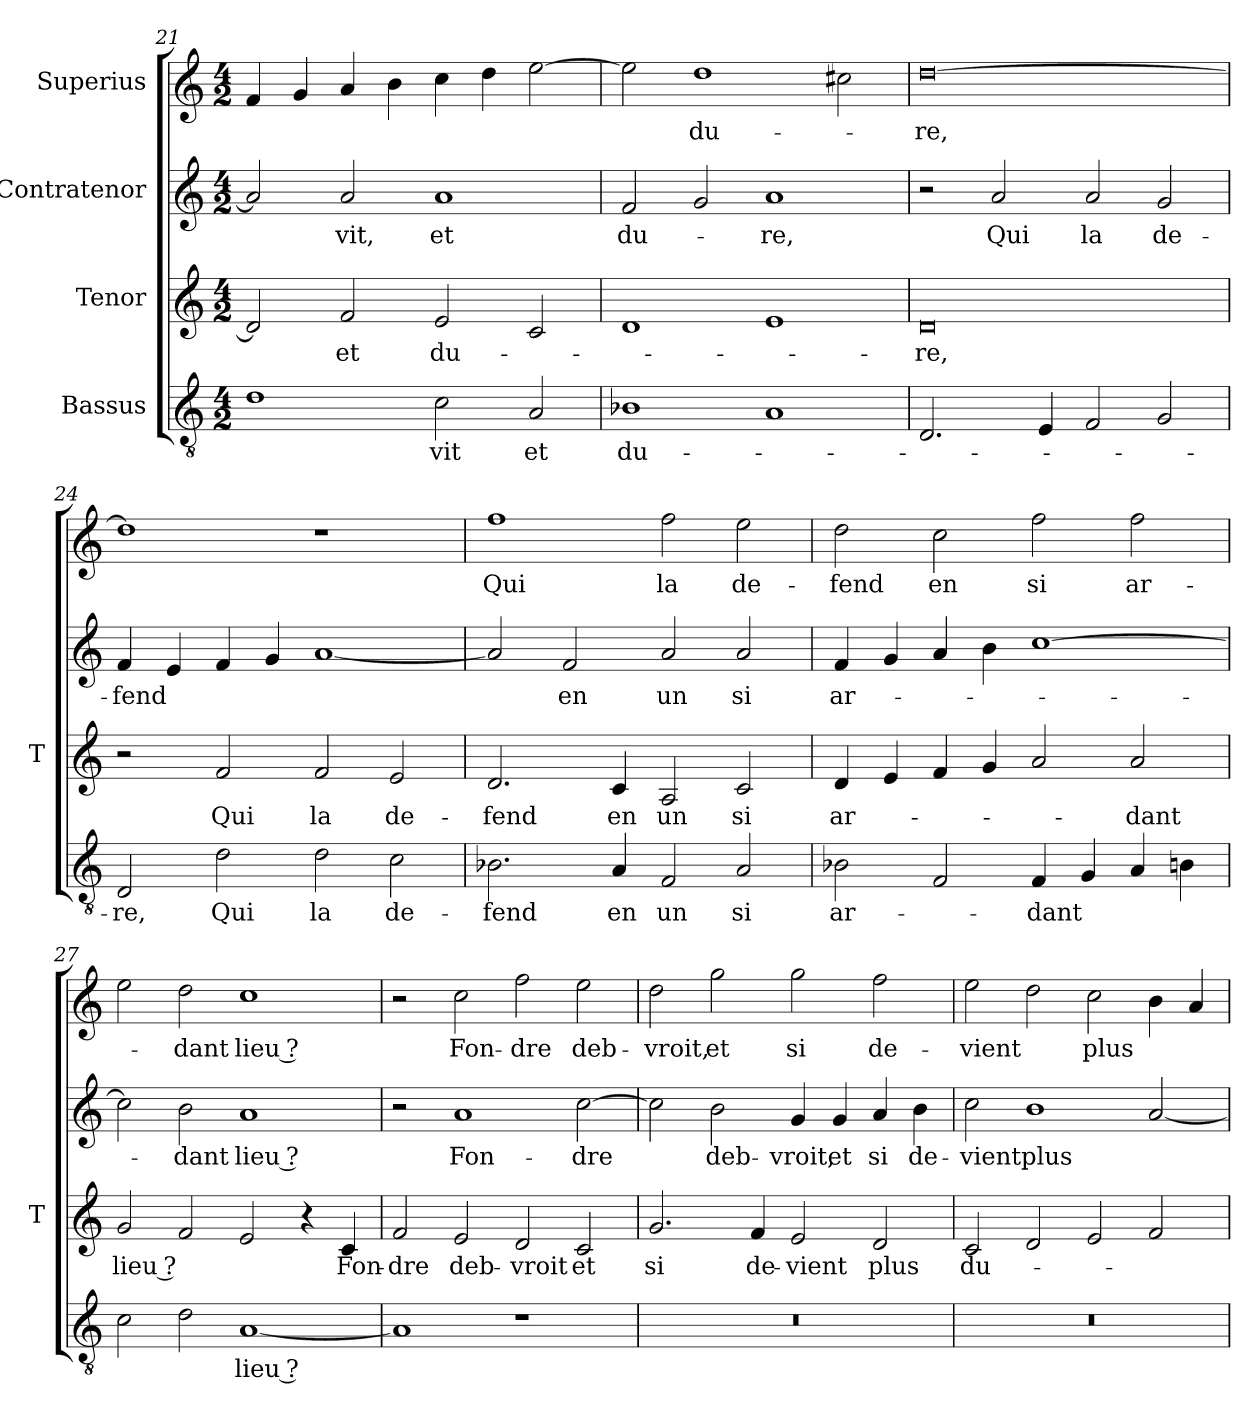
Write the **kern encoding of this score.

**kern	**text	**kern	**text	**kern	**text	**kern	**text
*part4	*part4	*part3	*part3	*part2	*part2	*part1	*part1
*staff4	*staff4	*staff3	*staff3	*staff2	*staff2	*staff1	*staff1
*I"Bassus	*	*I"Tenor	*	*I"Contratenor	*	*I"Superius	*
*	*	*I'T	*	*	*	*	*
*clefGv2	*	*clefG2	*	*clefG2	*	*clefG2	*
*k[]	*	*k[]	*	*k[]	*	*k[]	*
*M4/2	*	*M4/2	*	*M4/2	*	*M4/2	*
=21	=21	=21	=21	=21	=21	=21	=21
1d	.	2d]	.	2a]	.	4f	.
.	.	.	.	.	.	4g	.
.	.	2f	-et	2a	-vit,	4a	.
.	.	.	.	.	.	4b	.
2c	-vit	2e	du-	1a	-et	4cc	.
.	.	.	.	.	.	4dd	.
2A	-et	2c	.	.	.	[2ee	.
=22	=22	=22	=22	=22	=22	=22	=22
1B-X	du-	1d	.	2f	du-	2ee]	.
.	.	.	.	2g	.	1dd	du-
1A	.	1e	.	1a	-re,	.	.
.	.	.	.	.	.	2cc#X	.
=23	=23	=23	=23	=23	=23	=23	=23
2.D	.	0d	-re,	2r	.	[0dd	-re,
.	.	.	.	2a	-Qui	.	.
4E	.	.	.	.	.	.	.
2F	.	.	.	2a	-la	.	.
2G	.	.	.	2g	de-	.	.
=24	=24	=24	=24	=24	=24	=24	=24
2D	-re,	2r	.	4f	-fend	1dd]	.
.	.	.	.	4e	.	.	.
2d	-Qui	2f	-Qui	4f	.	.	.
.	.	.	.	4g	.	.	.
2d	-la	2f	-la	[1a	.	1r	.
2c	de-	2e	de-	.	.	.	.
=25	=25	=25	=25	=25	=25	=25	=25
2.B-X	-fend	2.d	-fend	2a]	.	1ff	-Qui
.	.	.	.	2f	-en	.	.
4A	-en	4c	-en	.	.	.	.
2F	-un	2A	-un	2a	-un	2ff	-la
2A	-si	2c	-si	2a	-si	2ee	de-
=26	=26	=26	=26	=26	=26	=26	=26
2B-X	ar-	4d	ar-	4f	ar-	2dd	-fend
.	.	4e	.	4g	.	.	.
2F	.	4f	.	4a	.	2cc	-en
.	.	4g	.	4b	.	.	.
4F	-dant	2a	.	[1cc	.	2ff	-si
4G	.	.	.	.	.	.	.
4A	.	2a	-dant	.	.	2ff	ar-
4B	.	.	.	.	.	.	.
=27	=27	=27	=27	=27	=27	=27	=27
2c	.	2g	-lieu ?	2cc]	.	2ee	.
2d	.	2f	.	2b	-dant	2dd	-dant
[1A	-lieu ?	2e	.	1a	-lieu ?	1cc	-lieu ?
.	.	4r	.	.	.	.	.
.	.	4c	Fon-	.	.	.	.
=28	=28	=28	=28	=28	=28	=28	=28
1A]	.	2f	-dre	2r	.	2r	.
.	.	2e	deb-	1a	Fon-	2cc	Fon-
1r	.	2d	-vroit	.	.	2ff	-dre
.	.	2c	-et	[2cc	-dre	2ee	deb-
=29	=29	=29	=29	=29	=29	=29	=29
0r	.	2.g	-si	2cc]	.	2dd	-vroit,
.	.	.	.	2b	deb-	2gg	-et
.	.	4f	de-	.	.	.	.
.	.	2e	-vient	4g	-vroit,	2gg	-si
.	.	.	.	4g	-et	.	.
.	.	2d	-plus	4a	-si	2ff	de-
.	.	.	.	4b	de-	.	.
=30	=30	=30	=30	=30	=30	=30	=30
0r	.	2c	du-	2cc	-vient	2ee	-vient
.	.	2d	.	1b	-plus	2dd	.
.	.	2e	.	.	.	2cc	-plus
.	.	2f	.	[2a	.	4b	.
.	.	.	.	.	.	4a	.
=	=	=	=	=	=	=	=
*-	*-	*-	*-	*-	*-	*-	*-
